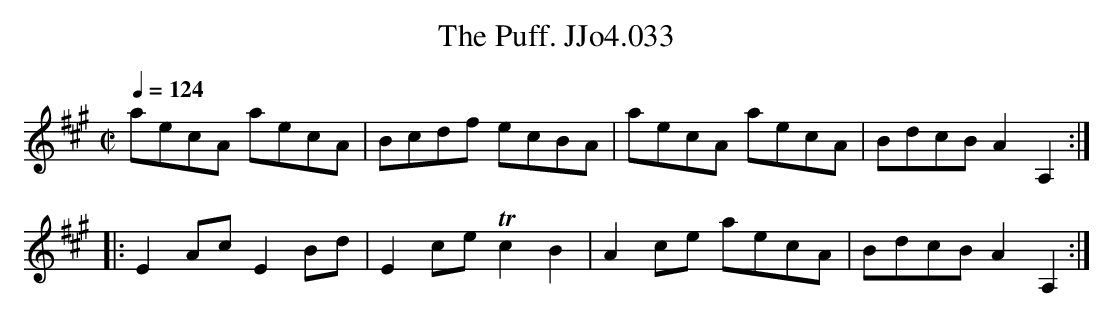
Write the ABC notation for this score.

X:1
T:Puff. JJo4.033, The
M:C|
L:1/8
Q:1/4=124
K:A
aecA aecA|Bcdf ecBA|aecA aecA|BdcBA2A,2:|
|:E2AcE2Bd|E2ceTc2B2|A2ce aecA|BdcBA2A,2:|
